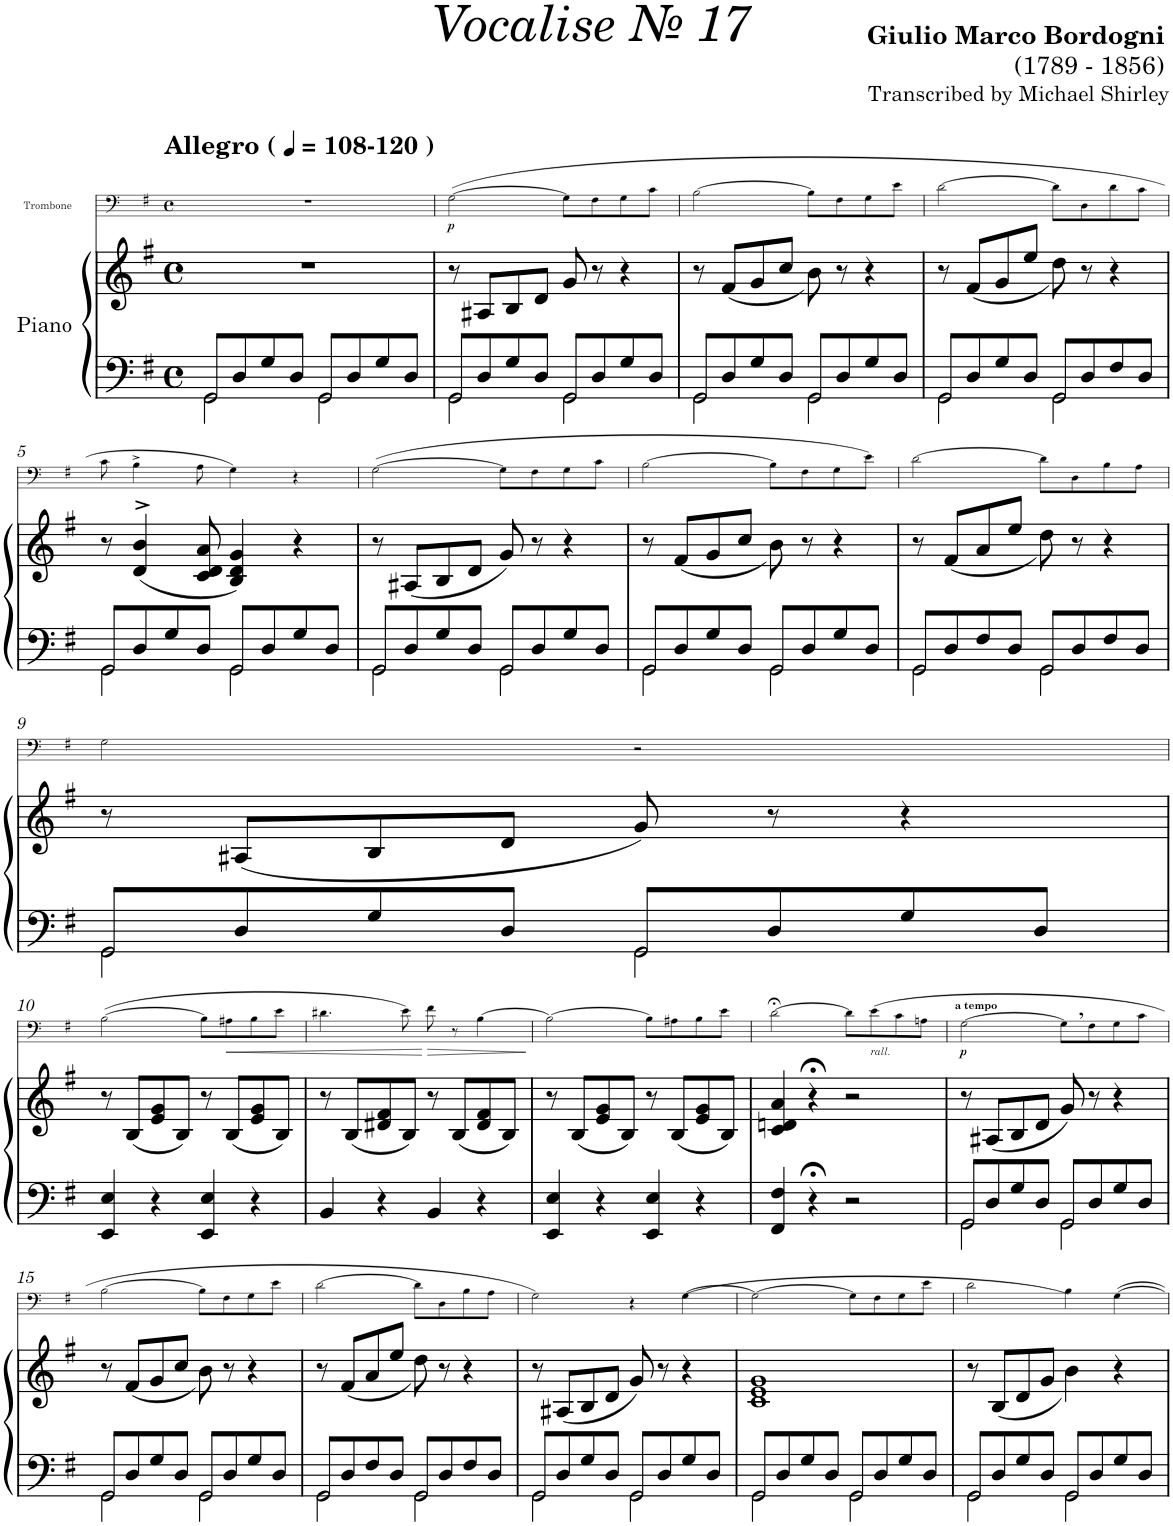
**kern	**kern	**kern	**dynam
*part2	*part2	*part1	*part1
*staff3	*staff2	*staff1	*staff1
*I"Piano	*	*I"Trombone	*
*I'Pno	*	*I'Trb	*
*	*	*stria5	*
*clefF4	*clefG2	*clefF4	*
*k[f#]	*k[f#]	*k[f#]	*
*M4/4	*M4/4	*M4/4	*
*met(c)	*met(c)	*met(c)	*
*MM108	*MM108	*MM108	*
=1	=1	=1	=1
!	!	!LO:TX:a:B:t=Allegro (	!
!	!	!LO:TX:a:B:t=-120 )	!
!LO:N:head=open	!	!	!
*^	*	*	*
8GG/L	2GG\	1r	1r	.
8D/	.	.	.	.
8G/	.	.	.	.
8D/J	.	.	.	.
!LO:N:head=open	!	!	!	!
8GG/L	2GG\	.	.	.
8D/	.	.	.	.
8G/	.	.	.	.
8D/J	.	.	.	.
=2	=2	=2	=2	=2
!LO:N:head=open	!	!	!	!LO:DY:b
8GG/L	2GG\	8r	([>2G\	p
8D/	.	8A#X/L	.	.
8G/	.	8B/	.	.
8D/J	.	8d/J	.	.
!LO:N:head=open	!	!	!	!
8GG/L	2GG\	8g/	8G\L]	.
8D/	.	8r	8F#\	.
8G/	.	4r	8G\	.
8D/J	.	.	8c\J	.
=3	=3	=3	=3	=3
!LO:N:head=open	!	!	!	!
8GG/L	2GG\	8r	[>2B\	.
8D/	.	(<8f#/L	.	.
8G/	.	8g/	.	.
8D/J	.	8cc/J	.	.
!LO:N:head=open	!	!	!	!
8GG/L	2GG\	8b\)	8B\L]	.
8D/	.	8r	8F#\	.
8G/	.	4r	8G\	.
8D/J	.	.	8e\J	.
=4	=4	=4	=4	=4
!LO:N:head=open	!	!	!	!
8GG/L	2GG\	8r	[>2d\	.
8D/	.	(<8f#/L	.	.
8G/	.	8g/	.	.
8D/J	.	8ee/J	.	.
!LO:N:head=open	!	!	!	!
8GG/L	2GG\	8dd\)	8d\L]	.
8D/	.	8r	8D\	.
8F#/	.	4r	8d\	.
8D/J	.	.	8c\J	.
!!LO:LB:g=z
=5	=5	=5	=5	=5
!LO:N:head=open	!	!	!	!
8GG/L	2GG\	8r	8c\	.
8D/	.	(4d/^> 4b/^>	4B^\	.
8G/	.	.	.	.
8D/J	.	8c/ 8d/ 8a/	8A\	.
!LO:N:head=open	!	!	!	!
8GG/L	2GG\	4B/ 4d/ 4g/)	4G\)	.
8D/	.	.	.	.
8G/	.	4r	4r	.
8D/J	.	.	.	.
=6	=6	=6	=6	=6
!LO:N:head=open	!	!	!	!
8GG/L	2GG\	8r	([>2G\	.
8D/	.	(8A#X/L	.	.
8G/	.	8B/	.	.
8D/J	.	8d/J	.	.
!LO:N:head=open	!	!	!	!
8GG/L	2GG\	8g/)	8G\L]	.
8D/	.	8r	8F#\	.
8G/	.	4r	8G\	.
8D/J	.	.	8c\J	.
=7	=7	=7	=7	=7
!LO:N:head=open	!	!	!	!
8GG/L	2GG\	8r	[>2B\	.
8D/	.	(<8f#/L	.	.
8G/	.	8g/	.	.
8D/J	.	8cc/J	.	.
!LO:N:head=open	!	!	!	!
8GG/L	2GG\	8b\)	8B\L]	.
8D/	.	8r	8F#\	.
8G/	.	4r	8G\	.
8D/J	.	.	8e\J)	.
=8	=8	=8	=8	=8
!LO:N:head=open	!	!	!	!
8GG/L	2GG\	8r	[>2d\	.
8D/	.	(<8f#/L	.	.
8F#/	.	8a/	.	.
8D/J	.	8ee/J	.	.
!LO:N:head=open	!	!	!	!
8GG/L	2GG\	8dd\)	8d\L]	.
8D/	.	8r	8D\	.
8F#/	.	4r	8B\	.
8D/J	.	.	8A\J	.
!!LO:LB:g=z
=9	=9	=9	=9	=9
!LO:N:head=open	!	!	!	!
8GG/L	2GG\	8r	2G\	.
8D/	.	(8A#X/L	.	.
8G/	.	8B/	.	.
8D/J	.	8d/J	.	.
!LO:N:head=open	!	!	!	!
8GG/L	2GG\	8g/)	2r	.
8D/	.	8r	.	.
8G/	.	4r	.	.
8D/J	.	.	.	.
*v	*v	*	*	*
!!LO:LB:g=z
=10	=10	=10	=10
4EE/ 4E/	8r	([>2B\	.
.	(8B/L	.	.
4r	8e/ 8g/	.	.
.	8B/J)	.	.
4EE/ 4E/	8r	8B\L]	.
!	!	!	!LO:HP:b
.	(8B/L	8A#X\	<
4r	8e/ 8g/	8B\	.
.	8B/J)	8e\J	.
=11	=11	=11	=11
4BB/	8r	4.d#X\	.
.	(8B/L	.	.
4r	8d#X/ 8f#/	.	.
.	8B/J)	8e\)	.
!	!	!	!LO:HP:n=1:b
4BB/	8r	8f#\	[ >
.	(8B/L	8r	.
4r	8d#/ 8f#/	[>4B\	.
.	8B/J)	.	.
.	.	.	]
=12	=12	=12	=12
4EE/ 4E/	8r	2B\_	.
.	(8B/L	.	.
4r	8e/ 8g/	.	.
.	8B/J)	.	.
4EE/ 4E/	8r	8B\L]	.
.	(8B/L	8A#X\	.
4r	8e/ 8g/	8B\	.
.	8B/J)	8e\J	.
=13	=13	=13	=13
4FF#/ 4F#/	4c/ 4dn/ 4a/	[>2d;<\	.
4r;<	4r;<	.	.
2r	2r	8d\L]	.
!	!	!LO:TX:b:i:t=rall.	!
.	.	(8e\	.
.	.	8c\	.
.	.	8An\J	.
=14	=14	=14	=14
!	!	!LO:TX:a:B:t=a tempo	!
!LO:N:head=open	!	!	!LO:DY:b
*^	*	*	*
8GG/L	2GG\	8r	[>2G\	p
8D/	.	(8A#X/L	.	.
8G/	.	8B/	.	.
8D/J	.	8d/J	.	.
!LO:N:head=open	!	!	!	!
8GG/L	2GG\	8g/)	8G,\L]	.
8D/	.	8r	8F#\	.
8G/	.	4r	8G\	.
8D/J	.	.	8c\J	.
!!LO:LB:g=z
=15	=15	=15	=15	=15
!LO:N:head=open	!	!	!	!
8GG/L	2GG\	8r	[>2B\	.
8D/	.	(<8f#/L	.	.
8G/	.	8g/	.	.
8D/J	.	8cc/J	.	.
!LO:N:head=open	!	!	!	!
8GG/L	2GG\	8b\)	8B\L]	.
8D/	.	8r	8F#\	.
8G/	.	4r	8G\	.
8D/J	.	.	8e\J	.
=16	=16	=16	=16	=16
!LO:N:head=open	!	!	!	!
8GG/L	2GG\	8r	[>2d\	.
8D/	.	(<8f#/L	.	.
8F#/	.	8a/	.	.
8D/J	.	8ee/J	.	.
!LO:N:head=open	!	!	!	!
8GG/L	2GG\	8dd\)	8d\L]	.
8D/	.	8r	8D\	.
8F#/	.	4r	8B\	.
8D/J	.	.	8A\J	.
=17	=17	=17	=17	=17
!LO:N:head=open	!	!	!	!
8GG/L	2GG\	8r	2G\)	.
8D/	.	(8A#X/L	.	.
8G/	.	8B/	.	.
8D/J	.	8d/J	.	.
!LO:N:head=open	!	!	!	!
8GG/L	2GG\	8g/)	4r	.
8D/	.	8r	.	.
8G/	.	4r	(>[>4G\	.
8D/J	.	.	.	.
=18	=18	=18	=18	=18
!LO:N:head=open	!	!	!	!
8GG/L	2GG\	1c 1e 1g	2G\_	.
8D/	.	.	.	.
8G/	.	.	.	.
8D/J	.	.	.	.
!LO:N:head=open	!	!	!	!
8GG/L	2GG\	.	8G\L]	.
8D/	.	.	8F#\	.
8G/	.	.	8G\	.
8D/J	.	.	8e\J	.
=19	=19	=19	=19	=19
!LO:N:head=open	!	!	!	!
8GG/L	2GG\	8r	2d\	.
8D/	.	(<8B/L	.	.
8G/	.	8d/	.	.
8D/J	.	8g/J	.	.
!LO:N:head=open	!	!	!	!
8GG/L	2GG\	4b\)	4B\)	.
8D/	.	.	.	.
8G/	.	4r	[>4G\	.
8D/J	.	.	.	.
*v	*v	*	*	*
=	=	=	=
*-	*-	*-	*-
